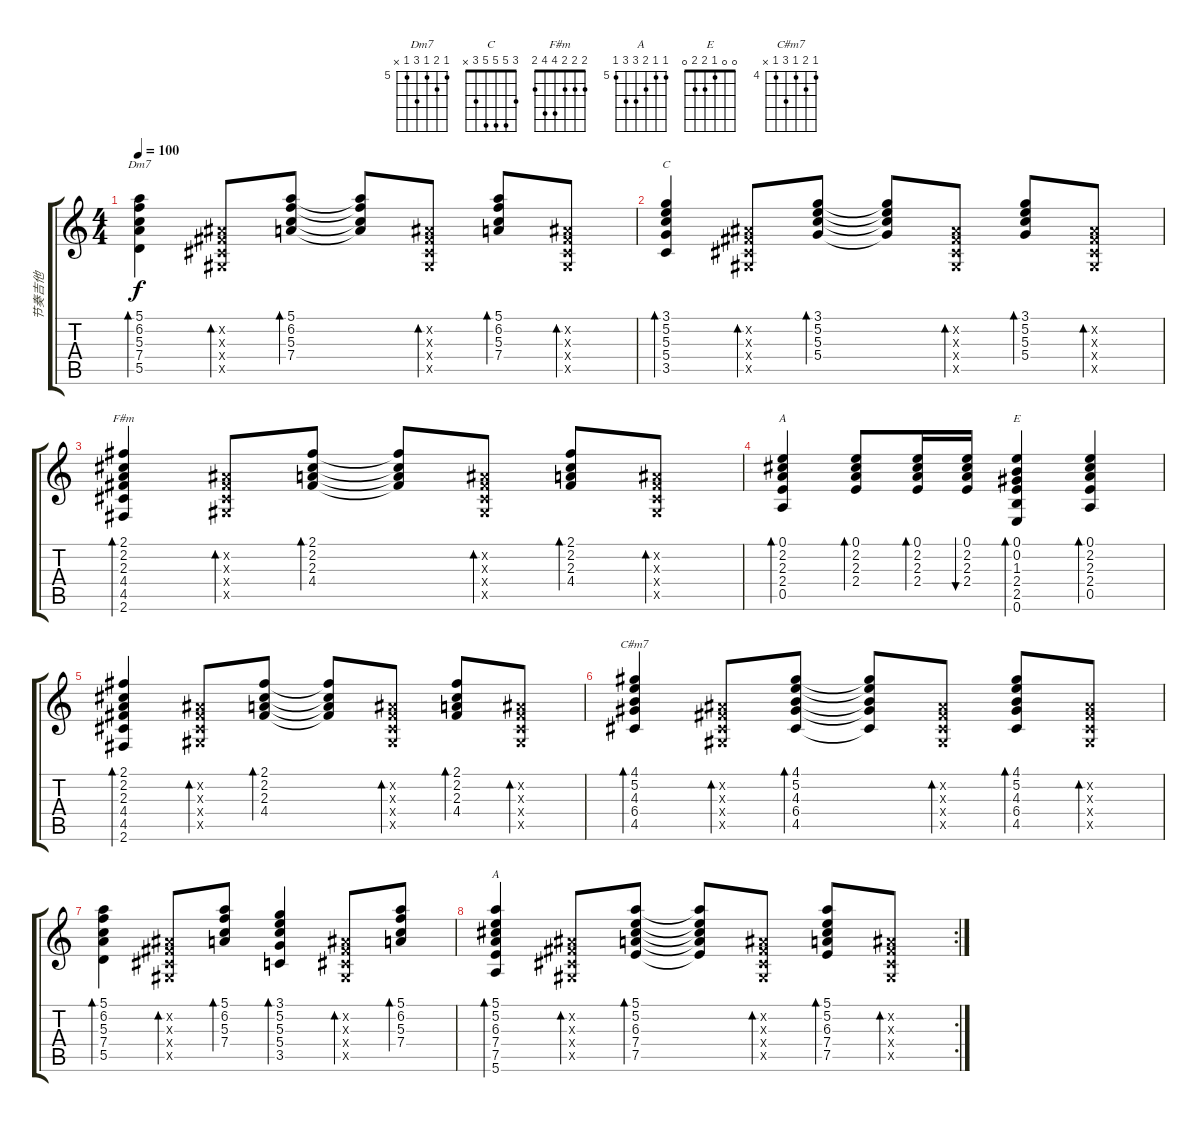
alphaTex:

\track ("节奏吉他" "节奏吉他") {instrument acousticguitarnylon}
\staff {score tabs}
\tuning (E4 B3 G3 D3 A2 E2) {hide}
\chord ("Dm7" 5 6 5 7 5 x) {firstfret 5}
\chord ("C" 3 5 5 5 3 x)
\chord ("F#m" 2 2 2 4 4 2)
\chord ("A" 0 2 2 2 0 x)
\chord ("E" 0 0 1 2 2 0)
\chord ("C#m7" 4 5 4 6 4 x) {firstfret 4}
\chord ("A" 5 5 6 7 7 5) {firstfret 5}
\ts (4 4)
\tempo 100
\clef g2
\ks c
(5.1 6.2 5.3 7.4 5.5).4{bd 30 ch "Dm7" dy f} (-1.2{x} -1.3{x} -1.4{x} -1.5{x}).8{bd 30} (5.1 6.2 5.3 7.4).8{bd 30} (5.1{t} 6.2{t} 5.3{t} 7.4{t}).8 (-1.2{x} -1.3{x} -1.4{x} -1.5{x}).8{bd 30} (5.1 6.2 5.3 7.4).8{bd 30} (-1.2{x} -1.3{x} -1.4{x} -1.5{x}).8{bd 30} |
(3.1 5.2 5.3 5.4 3.5).4{bd 30 ch "C"} (-1.2{x} -1.3{x} -1.4{x} -1.5{x}).8{bd 30} (3.1 5.2 5.3 5.4).8{bd 30} (3.1{t} 5.2{t} 5.3{t} 5.4{t}).8 (-1.2{x} -1.3{x} -1.4{x} -1.5{x}).8{bd 30} (3.1 5.2 5.3 5.4).8{bd 30} (-1.2{x} -1.3{x} -1.4{x} -1.5{x}).8{bd 30} |
(2.1 2.2 2.3 4.4 4.5 2.6).4{bd 30 ch "F#m"} (-1.2{x} -1.3{x} -1.4{x} -1.5{x}).8{bd 30} (2.1 2.2 2.3 4.4).8{bd 30} (2.1{t} 2.2{t} 2.3{t} 4.4{t}).8 (-1.2{x} -1.3{x} -1.4{x} -1.5{x}).8{bd 30} (2.1 2.2 2.3 4.4).8{bd 30} (-1.2{x} -1.3{x} -1.4{x} -1.5{x}).8{bd 30} |
(0.1 2.2 2.3 2.4 0.5).4{bd 30 ch "A"} (0.1 2.2 2.3 2.4).8{bd 30} (0.1 2.2 2.3 2.4).16{bd 30} (0.1 2.2 2.3 2.4).16{bu 30} (0.1 0.2 1.3 2.4 2.5 0.6).4{bd 30 ch "E"} (0.1 2.2 2.3 2.4 0.5).4{bd 30} |
(2.1 2.2 2.3 4.4 4.5 2.6).4{bd 30} (-1.2{x} -1.3{x} -1.4{x} -1.5{x}).8{bd 30} (2.1 2.2 2.3 4.4).8{bd 30} (2.1{t} 2.2{t} 2.3{t} 4.4{t}).8 (-1.2{x} -1.3{x} -1.4{x} -1.5{x}).8{bd 30} (2.1 2.2 2.3 4.4).8{bd 30} (-1.2{x} -1.3{x} -1.4{x} -1.5{x}).8{bd 30} |
(4.1 5.2 4.3 6.4 4.5).4{bd 30 ch "C#m7"} (-1.2{x} -1.3{x} -1.4{x} -1.5{x}).8{bd 30} (4.1 5.2 4.3 6.4 4.5).8{bd 30} (4.1{t} 5.2{t} 4.3{t} 6.4{t} 4.5{t}).8 (-1.2{x} -1.3{x} -1.4{x} -1.5{x}).8{bd 30} (4.1 5.2 4.3 6.4 4.5).8{bd 30} (-1.2{x} -1.3{x} -1.4{x} -1.5{x}).8{bd 30} |
(5.1 6.2 5.3 7.4 5.5).4{bd 30} (-1.2{x} -1.3{x} -1.4{x} -1.5{x}).8{bd 30} (5.1 6.2 5.3 7.4).8{bd 30} (3.1 5.2 5.3 5.4 3.5).4{bd 30} (-1.2{x} -1.3{x} -1.4{x} -1.5{x}).8{bd 30} (5.1 6.2 5.3 7.4).8{bd 30} |
\rc 2
(5.1 5.2 6.3 7.4 7.5 5.6).4{bd 30 ch "A"} (-1.2{x} -1.3{x} -1.4{x} -1.5{x}).8{bd 30} (5.1 5.2 6.3 7.4 7.5).8{bd 30} (5.1{t} 5.2{t} 6.3{t} 7.4{t} 7.5{t}).8 (-1.2{x} -1.3{x} -1.4{x} -1.5{x}).8{bd 30} (5.1 5.2 6.3 7.4 7.5).8{bd 30} (-1.2{x} -1.3{x} -1.4{x} -1.5{x}).8{bd 30}
